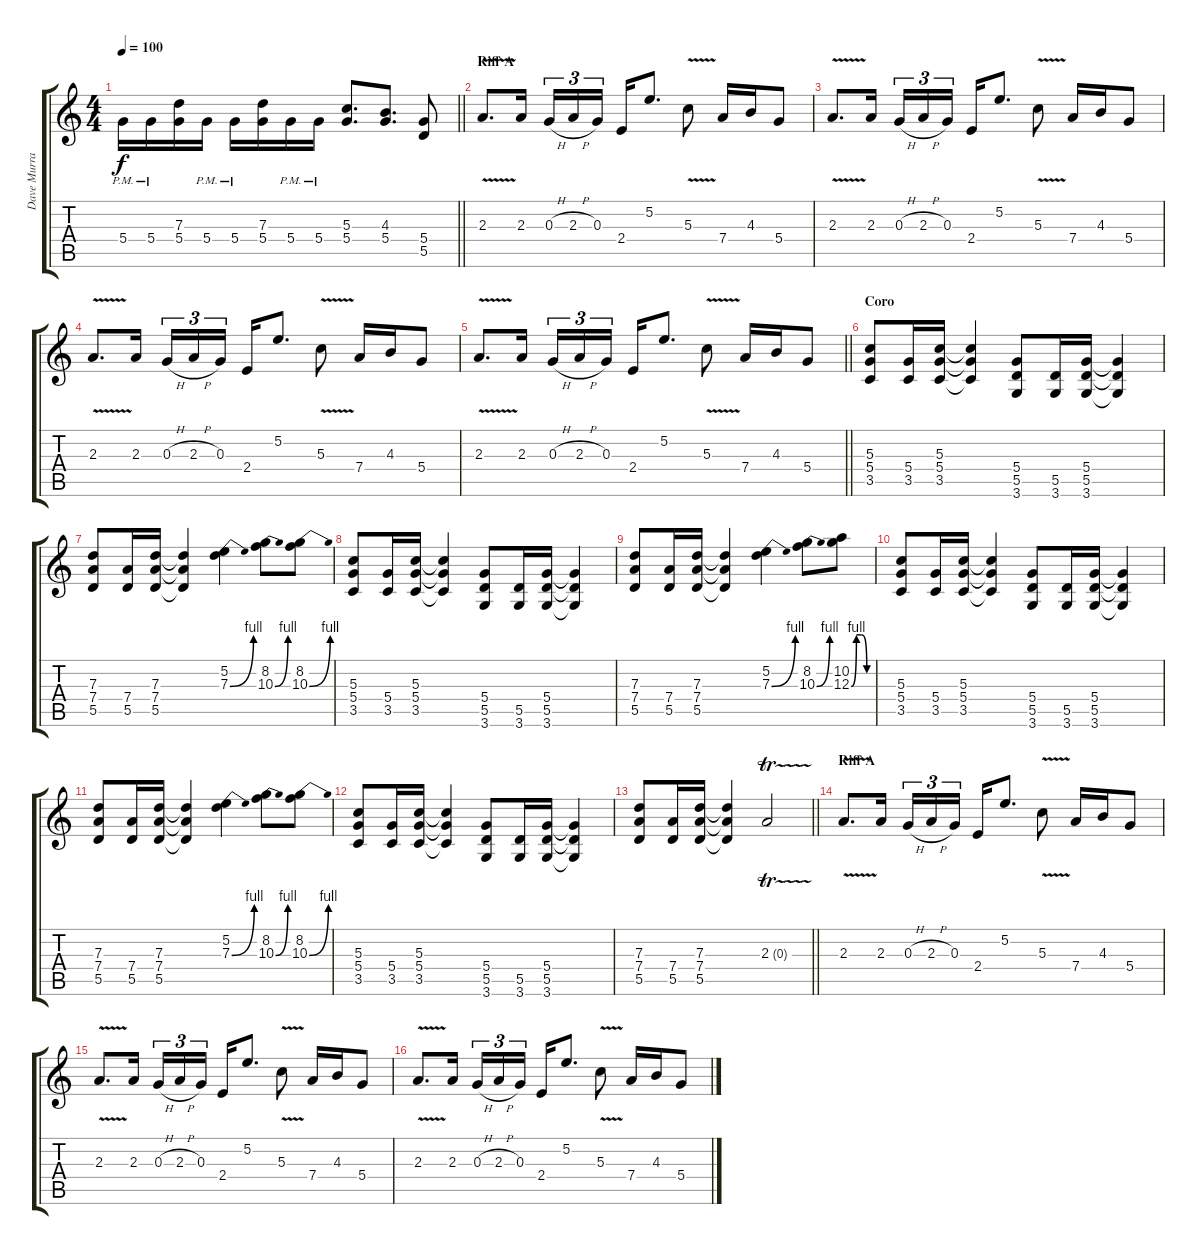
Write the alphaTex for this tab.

\track ("Dave Murray" "Dave Murra") {instrument distortionguitar}
\staff {score tabs}
\tuning (E4 B3 G3 D3 A2 E2) {hide}
\ts (4 4)
\tempo 100
\clef g2
\barLineRight lightlight
\ks c
5.4{pm}.16{dy f} 5.4{pm}.16 (7.3 5.4).16 5.4{pm}.16 5.4{pm}.16 (7.3 5.4).16 5.4{pm}.16 5.4{pm}.16 (5.3 5.4).8{d} (4.3 5.4).8{d} (5.4 5.5).8 |
\section ("" "Riff A")
2.3{v}.8{d} 2.3.16 0.3{h}.16{tu (3 2)} 2.3{h}.16{tu (3 2)} 0.3.16{tu (3 2) beam splitsecondary} 2.4.16 5.2.8{d} 5.3{v}.8 7.4.16 4.3.16 5.4.8 |
2.3{v}.8{d} 2.3.16 0.3{h}.16{tu (3 2)} 2.3{h}.16{tu (3 2)} 0.3.16{tu (3 2) beam splitsecondary} 2.4.16 5.2.8{d} 5.3{v}.8 7.4.16 4.3.16 5.4.8 |
2.3{v}.8{d} 2.3.16 0.3{h}.16{tu (3 2)} 2.3{h}.16{tu (3 2)} 0.3.16{tu (3 2) beam splitsecondary} 2.4.16 5.2.8{d} 5.3{v}.8 7.4.16 4.3.16 5.4.8 |
\barLineRight lightlight
2.3{v}.8{d} 2.3.16 0.3{h}.16{tu (3 2)} 2.3{h}.16{tu (3 2)} 0.3.16{tu (3 2) beam splitsecondary} 2.4.16 5.2.8{d} 5.3{v}.8 7.4.16 4.3.16 5.4.8 |
\section ("" "Coro")
(5.3 5.4 3.5).8 (5.4 3.5).16 (5.3 5.4 3.5).16 (5.3{t} 5.4{t} 3.5{t}).4 (5.4 5.5 3.6).8 (5.5 3.6).16 (5.4 5.5 3.6).16 (5.4{t} 5.5{t} 3.6{t}).4 |
(7.3 7.4 5.5).8 (7.4 5.5).16 (7.3 7.4 5.5).16 (7.3{t} 7.4{t} 5.5{t}).4 (5.2 7.3{be (bend 0 0 60 4)}).4 (8.2 10.3{be (bend 0 0 60 4)}).8 (8.2 10.3{be (bend 0 0 60 4)}).8 |
(5.3 5.4 3.5).8 (5.4 3.5).16 (5.3 5.4 3.5).16 (5.3{t} 5.4{t} 3.5{t}).4 (5.4 5.5 3.6).8 (5.5 3.6).16 (5.4 5.5 3.6).16 (5.4{t} 5.5{t} 3.6{t}).4 |
(7.3 7.4 5.5).8 (7.4 5.5).16 (7.3 7.4 5.5).16 (7.3{t} 7.4{t} 5.5{t}).4 (5.2 7.3{be (bend 0 0 60 4)}).4 (8.2 10.3{be (bend 0 0 60 4)}).8 (10.2 12.3{be (custom 0 0 15 4 30 4 45 0 60 0)}).8 |
(5.3 5.4 3.5).8 (5.4 3.5).16 (5.3 5.4 3.5).16 (5.3{t} 5.4{t} 3.5{t}).4 (5.4 5.5 3.6).8 (5.5 3.6).16 (5.4 5.5 3.6).16 (5.4{t} 5.5{t} 3.6{t}).4 |
(7.3 7.4 5.5).8 (7.4 5.5).16 (7.3 7.4 5.5).16 (7.3{t} 7.4{t} 5.5{t}).4 (5.2 7.3{be (bend 0 0 60 4)}).4 (8.2 10.3{be (bend 0 0 60 4)}).8 (8.2 10.3{be (bend 0 0 60 4)}).8 |
(5.3 5.4 3.5).8 (5.4 3.5).16 (5.3 5.4 3.5).16 (5.3{t} 5.4{t} 3.5{t}).4 (5.4 5.5 3.6).8 (5.5 3.6).16 (5.4 5.5 3.6).16 (5.4{t} 5.5{t} 3.6{t}).4 |
\barLineRight lightlight
(7.3 7.4 5.5).8 (7.4 5.5).16 (7.3 7.4 5.5).16 (7.3{t} 7.4{t} 5.5{t}).4 2.3{tr (0 32)}.2 |
\section ("" "Riff A")
2.3{v}.8{d} 2.3.16 0.3{h}.16{tu (3 2)} 2.3{h}.16{tu (3 2)} 0.3.16{tu (3 2) beam splitsecondary} 2.4.16 5.2.8{d} 5.3{v}.8 7.4.16 4.3.16 5.4.8 |
2.3{v}.8{d} 2.3.16 0.3{h}.16{tu (3 2)} 2.3{h}.16{tu (3 2)} 0.3.16{tu (3 2) beam splitsecondary} 2.4.16 5.2.8{d} 5.3{v}.8 7.4.16 4.3.16 5.4.8 |
2.3{v}.8{d} 2.3.16 0.3{h}.16{tu (3 2)} 2.3{h}.16{tu (3 2)} 0.3.16{tu (3 2) beam splitsecondary} 2.4.16 5.2.8{d} 5.3{v}.8 7.4.16 4.3.16 5.4.8
